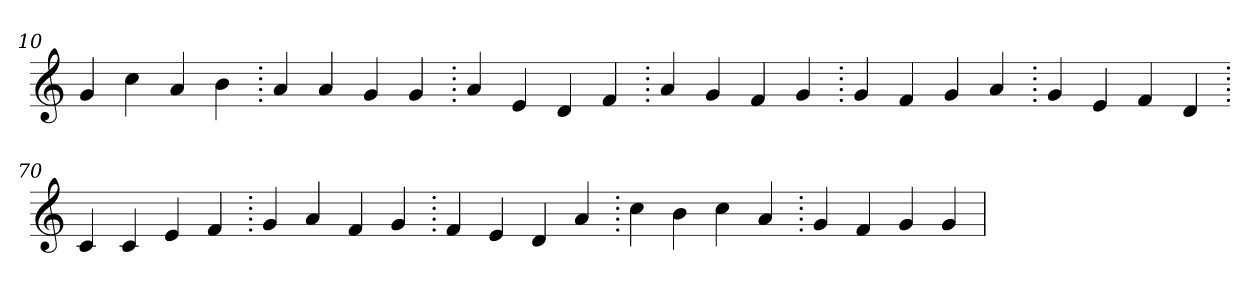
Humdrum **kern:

**kern
*part1
*staff1
*clefG2
=10.
4g
4cc
4a
4b
=20.
4a
4a
4g
4g
=30.
4a
4e
4d
4f
=40.
4a
4g
4f
4g
=50.
4g
4f
4g
4a
=60.
4g
4e
4f
4d
=70.
4c
4c
4e
4f
=80.
4g
4a
4f
4g
=90.
4f
4e
4d
4a
=100.
4cc
4b
4cc
4a
=110.
4g
4f
4g
4g
=
*-
